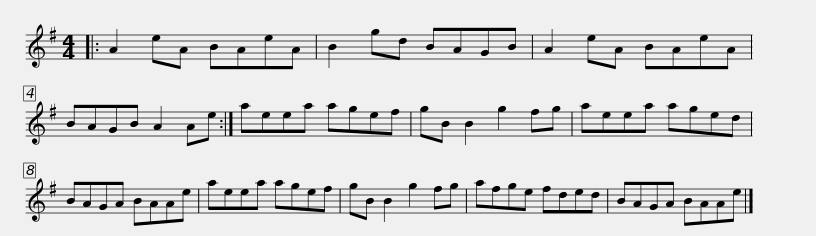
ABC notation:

X:1
L:1/8
M:4/4
I:linebreak $
K:G
V:1 treble
V:1
|: A2 eA BAeA | B2 gd BAGB | A2 eA BAeA | BAGB A2 Ae :| aeea agef | %5
 gB B2 g2 fg |$ aeea aged | BAGA BAAe | aeea agef | gB B2 g2 fg | %10
 afge fded |$ BAGA BAAe |] %12
